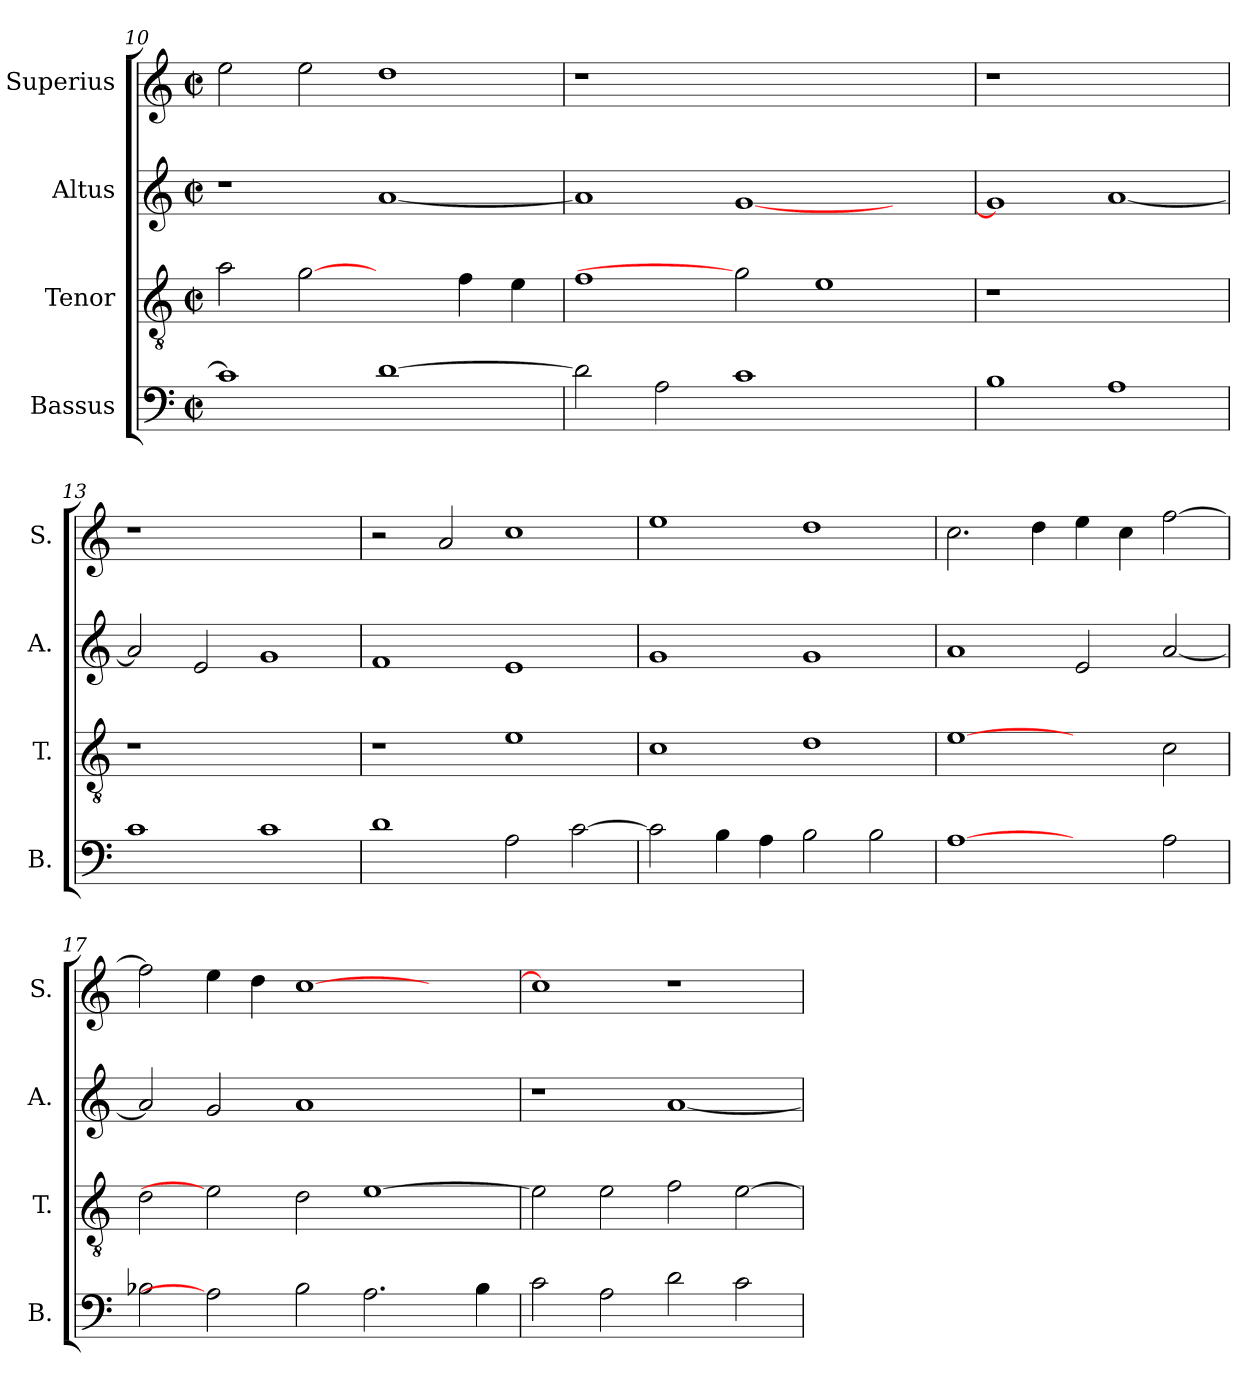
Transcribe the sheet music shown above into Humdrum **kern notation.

**kern	**kern	**kern	**kern
*part4	*part3	*part2	*part1
*staff4	*staff3	*staff2	*staff1
*I"Bassus	*I"Tenor	*I"Altus	*I"Superius
*I'B.	*I'T.	*I'A.	*I'S.
*clefF4	*clefGv2	*clefG2	*clefG2
*	*ITrd7c12	*	*
*k[]	*k[]	*k[]	*k[]
*C:	*C:	*C:	*C:
*M2/2	*M2/2	*M2/2	*M2/2
*met(c|)	*met(c|)	*met(c|)	*met(c|)
=10	=10	=10	=10
1ci]	2Ai\	1r	2eei\
.	[2Gi	.	2eei\
[>1di	2ryy	[<1ai	1ddi
.	4Fi\	.	.
.	4Ei\	.	.
=11	=11	=11	=11
!	!	!	!LO:N:vis=1
2di\]	1Fi	1ai]	1r
2Ai\	.	.	.
1ci	2Gi]	[<1gi	1.ryy
.	1Ei	.	.
2ryy	.	2ryy	.
=12	=12	=12	=12
!	!LO:N:vis=1	!	!LO:N:vis=1
1Bi	1r	1gi]	1r
1Ai	1ryy	[<1ai	1ryy
!!LO:PB:g=z
=13	=13	=13	=13
!	!LO:N:vis=1	!	!LO:N:vis=1
1ci	1r	2ai/]	1r
.	.	2ei/	.
1ci	1ryy	1gi	1ryy
=14	=14	=14	=14
1di	1r	1fi	2r
.	.	.	2ai/
2Ai\	1Ei	1ei	1cci
[>2ci\	.	.	.
=15	=15	=15	=15
2ci\]	1Ci	1gi	1eei
4Bi\	.	.	.
4Ai\	.	.	.
2Bi\	1Di	1gi	1ddi
2Bi\	.	.	.
=16	=16	=16	=16
[1Ai	[1Ei	1ai	2.cci\
.	.	.	4ddi\
2ryy	2ryy	2ei/	4eei\
.	.	.	4cci\
2Ai\	2Ci\	[<2ai/	[>2ffi\
=17	=17	=17	=17
2B-Xi\	2Di\	2ai/]	2ffi\]
2Ai]	2Ei]	2gi/	4eei\
.	.	.	4ddi\
2B-i\	2Di\	1ai	[>1cci
2.Ai\	[>1Ei	.	.
.	.	2ryy	2ryy
4B-i\	.	.	.
!!LO:LB:g=z
=18	=18	=18	=18
2ci\	2Ei\]	1r	1cci]
2Ai\	2Ei\	.	.
2di\	2Fi\	[<1ai	1r
2ci\	[>2Ei\	.	.
=	=	=	=
*-	*-	*-	*-
